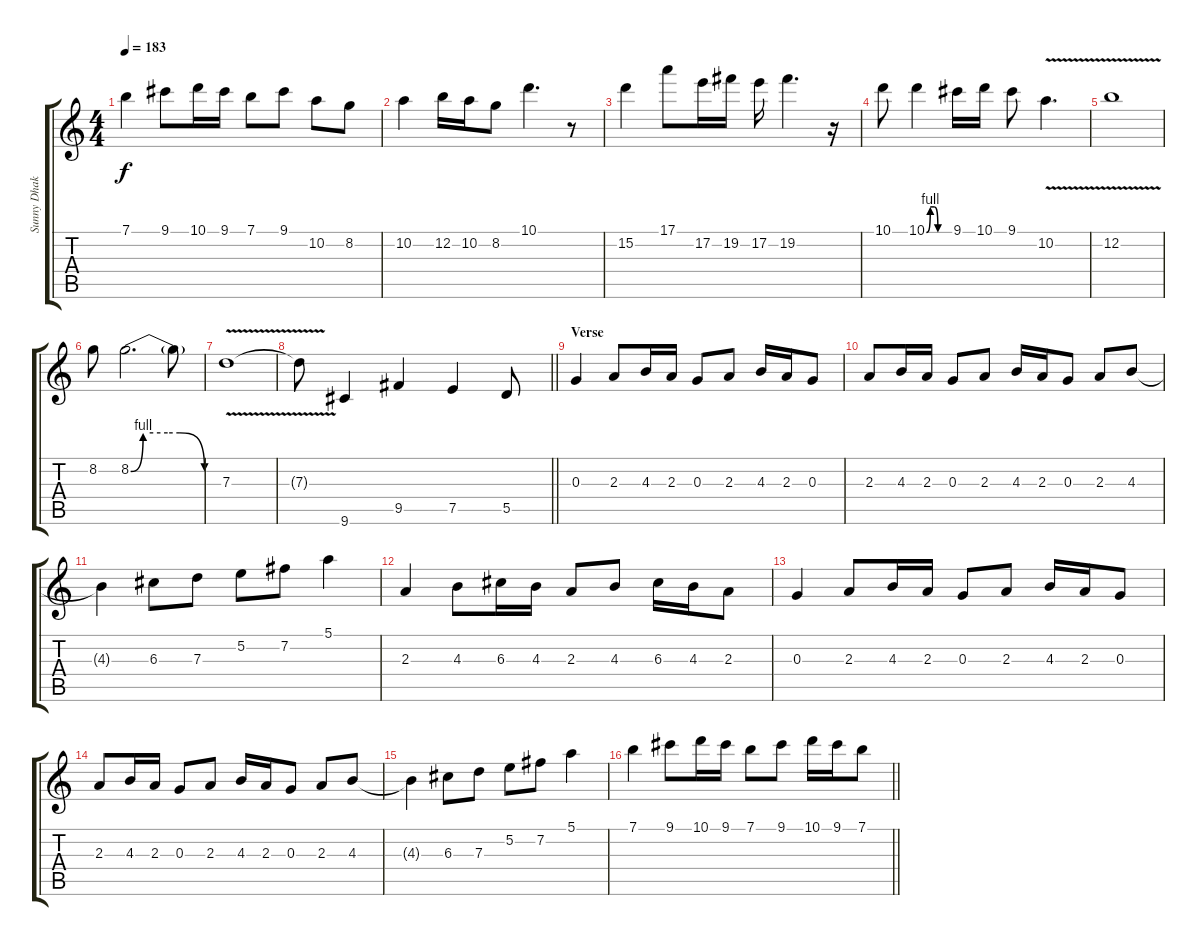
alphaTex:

\track ("Sunny Dhak" "Sunny Dhak") {instrument distortionguitar}
\staff {score tabs}
\tuning (E4 B3 G3 D3 A2 E2) {hide}
\ts (4 4)
\tempo 183
\clef g2
\ks c
7.1.4{dy f} 9.1.8 10.1.16 9.1.16 7.1.8 9.1.8 10.2.8 8.2.8 |
10.2.4 12.2.16 10.2.16 8.2.8 10.1.4{d} r.8 |
15.2.4 17.1.8 17.2.16 19.2.16 17.2.16 19.2.4{d} r.16 |
10.1.8 10.1{be (custom 0 0 10 4 20 4 30 0 60 0)}.4 9.1.16 10.1.16 9.1.8 10.2{v}.4{d} |
12.2{v}.1 |
8.2.8 8.2{be (custom 0 0 10 4 30 4 40 4 60 0)}.2{d} 8.2{t}.8 |
7.3{v}.1 |
\barLineRight lightlight
7.3{t}.8 9.6.4 9.5.4 7.5.4 5.5.8 |
\section ("" "Verse")
0.3.4 2.3.8 4.3.16 2.3.16 0.3.8 2.3.8 4.3.16 2.3.16 0.3.8 |
2.3.8 4.3.16 2.3.16 0.3.8 2.3.8 4.3.16 2.3.16 0.3.8 2.3.8 4.3.8 |
4.3{t}.4 6.3.8 7.3.8 5.2.8 7.2.8 5.1.4 |
2.3.4 4.3.8 6.3.16 4.3.16 2.3.8 4.3.8 6.3.16 4.3.16 2.3.8 |
0.3.4 2.3.8 4.3.16 2.3.16 0.3.8 2.3.8 4.3.16 2.3.16 0.3.8 |
2.3.8 4.3.16 2.3.16 0.3.8 2.3.8 4.3.16 2.3.16 0.3.8 2.3.8 4.3.8 |
4.3{t}.4 6.3.8 7.3.8 5.2.8 7.2.8 5.1.4 |
\barLineRight lightlight
7.1.4 9.1.8 10.1.16 9.1.16 7.1.8 9.1.8 10.1.16 9.1.16 7.1.8
